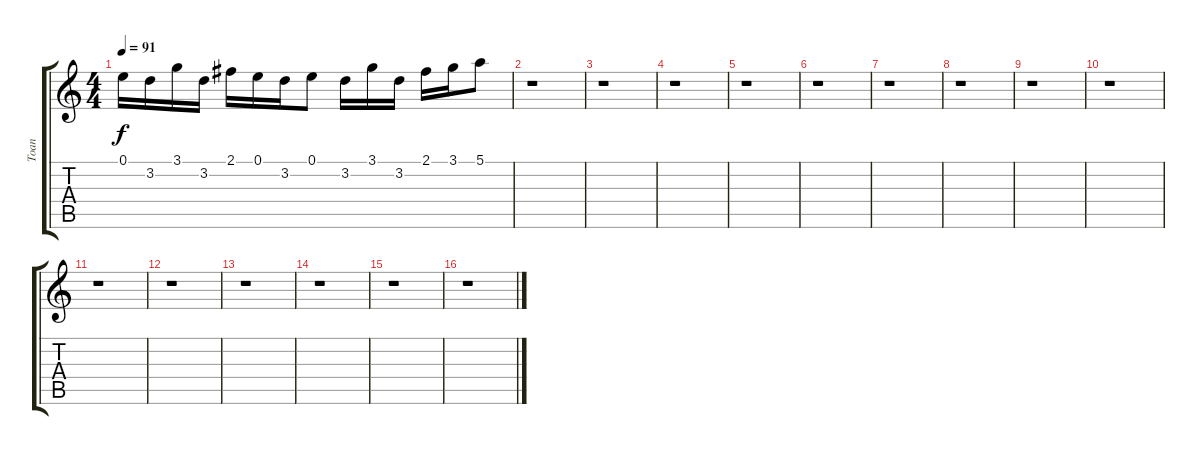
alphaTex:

\track ("Toan" "Toan") {instrument overdrivenguitar}
\staff {score tabs}
\tuning (E4 B3 G3 D3 A2 E2) {hide}
\ts (4 4)
\tempo 91
\clef g2
\ks c
0.1.16{dy f} 3.2.16 3.1.16 3.2.16 2.1.16 0.1.16 3.2.16 0.1.8 3.2.16 3.1.16 3.2.16 2.1.16 3.1.16 5.1.8 |
r.1 |
r.1 |
r.1 |
r.1 |
r.1 |
r.1 |
r.1 |
r.1 |
r.1 |
r.1 |
r.1 |
r.1 |
r.1 |
r.1 |
r.1
